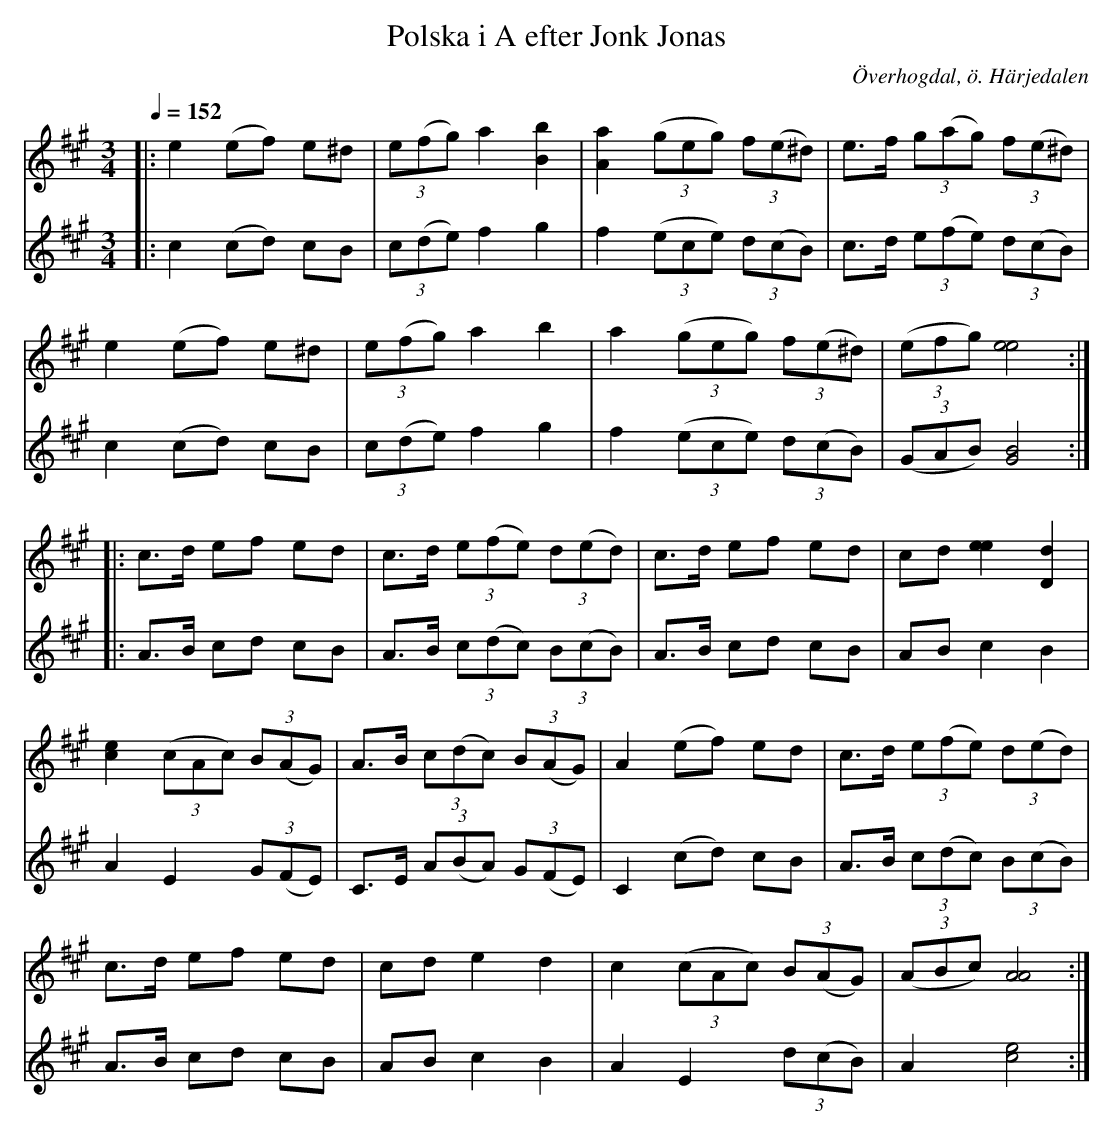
X:1
T:Polska i A efter Jonk Jonas
O:Överhogdal, ö. Härjedalen
M:3/4
L:1/8
Q:1/4=152
K:A
V:1
|:e2 (ef) e^d|(3e(fg) a2 [B2b2]|[A2a2] ((3geg) (3f(e^d)|e>f (3g(ag) (3f(e^d)|!
e2 (ef) e^d|(3e(fg) a2 b2|a2 ((3geg) (3f(e^d)|((3efg) [e4e4]::!
c>d ef ed|c>d (3e(fe) (3d(ed)|c>d ef ed|cd [e2e2] [D2d2]|!
[c2e2] ((3cAc) (3B(AG)|A>B (3c(dc) (3B(AG)|A2 (ef) ed|c>d (3e(fe) (3d(ed)|!
c>d ef ed|cd e2 d2|c2 ((3cAc) (3B(AG)|((3ABc) [A4A4]:|]
V:2
|:c2 (cd) cB|(3c(de) f2 g2|f2 ((3ece) (3d(cB)|c>d (3e(fe) (3d(cB)|!
c2 (cd) cB|(3c(de) f2 g2|f2 ((3ece) (3d(cB)|((3GAB) [G4B4]::!
A>B cd cB|A>B (3c(dc) (3B(cB)|A>B cd cB|AB c2 B2|!
A2 E2 (3G(FE)|C>E (3A(BA) (3G(FE)|C2 (cd) cB|A>B (3c(dc) (3B(cB)|!
A>B cd cB|AB c2 B2|A2 E2 (3d(cB)|A2 [c4e4]:|]
